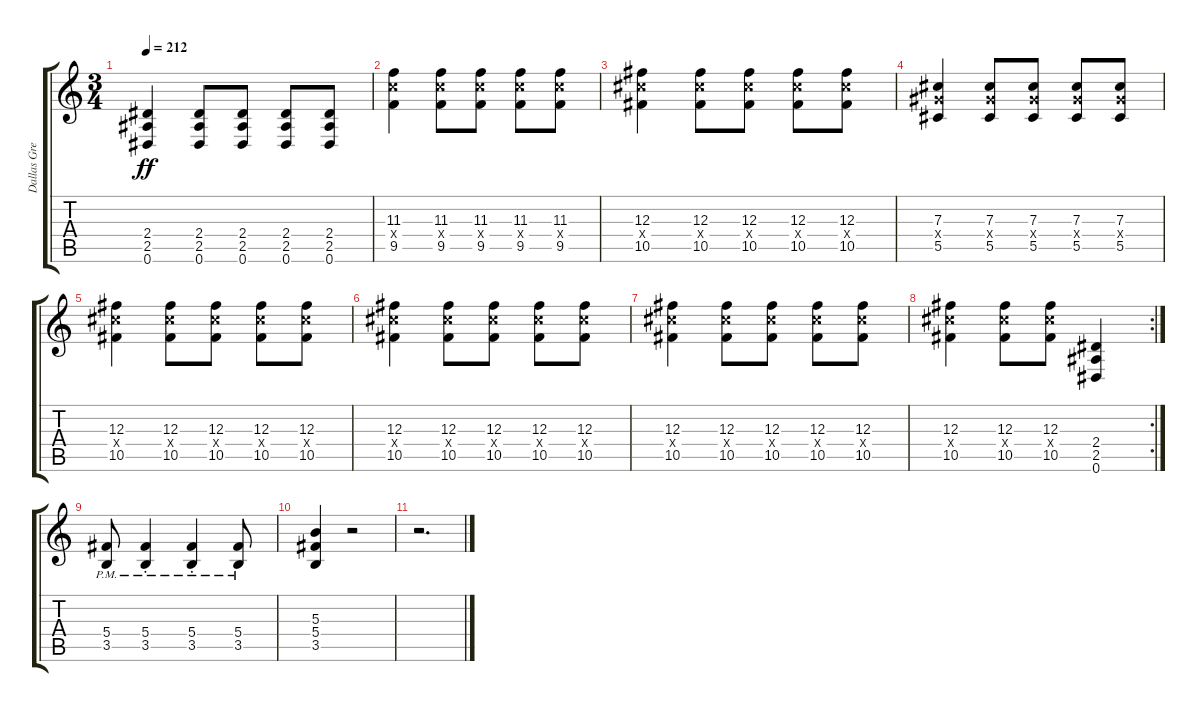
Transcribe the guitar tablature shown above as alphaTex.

\track ("Dallas Green" "Dallas Gre") {instrument distortionguitar}
\staff {score tabs}
\tuning (Eb4 Bb3 Gb3 Db3 Ab2 Eb2) {hide}
\ts (3 4)
\tempo 212
\clef g2
\ks c
(2.4 2.5 0.6).4{dy ff} (2.4 2.5 0.6).8 (2.4 2.5 0.6).8 (2.4 2.5 0.6).8 (2.4 2.5 0.6).8 |
(11.3 11.4{x} 9.5).4 (11.3 11.4{x} 9.5).8 (11.3 11.4{x} 9.5).8 (11.3 11.4{x} 9.5).8 (11.3 11.4{x} 9.5).8 |
(12.3 12.4{x} 10.5).4 (12.3 12.4{x} 10.5).8 (12.3 12.4{x} 10.5).8 (12.3 12.4{x} 10.5).8 (12.3 12.4{x} 10.5).8 |
(7.3 7.4{x} 5.5).4 (7.3 7.4{x} 5.5).8 (7.3 7.4{x} 5.5).8 (7.3 7.4{x} 5.5).8 (7.3 7.4{x} 5.5).8 |
(12.3 12.4{x} 10.5).4 (12.3 12.4{x} 10.5).8 (12.3 12.4{x} 10.5).8 (12.3 12.4{x} 10.5).8 (12.3 12.4{x} 10.5).8 |
(12.3 12.4{x} 10.5).4 (12.3 12.4{x} 10.5).8 (12.3 12.4{x} 10.5).8 (12.3 12.4{x} 10.5).8 (12.3 12.4{x} 10.5).8 |
(12.3 12.4{x} 10.5).4 (12.3 12.4{x} 10.5).8 (12.3 12.4{x} 10.5).8 (12.3 12.4{x} 10.5).8 (12.3 12.4{x} 10.5).8 |
\rc 2
(12.3 12.4{x} 10.5).4 (12.3 12.4{x} 10.5).8 (12.3 12.4{x} 10.5).8 (2.4 2.5 0.6).4 |
(5.4{pm} 3.5).8 (5.4{pm st} 3.5).4 (5.4{pm st} 3.5).4 (5.4{pm} 3.5).8 |
(5.3 5.4 3.5).4 r.2 |
r.2{d}
